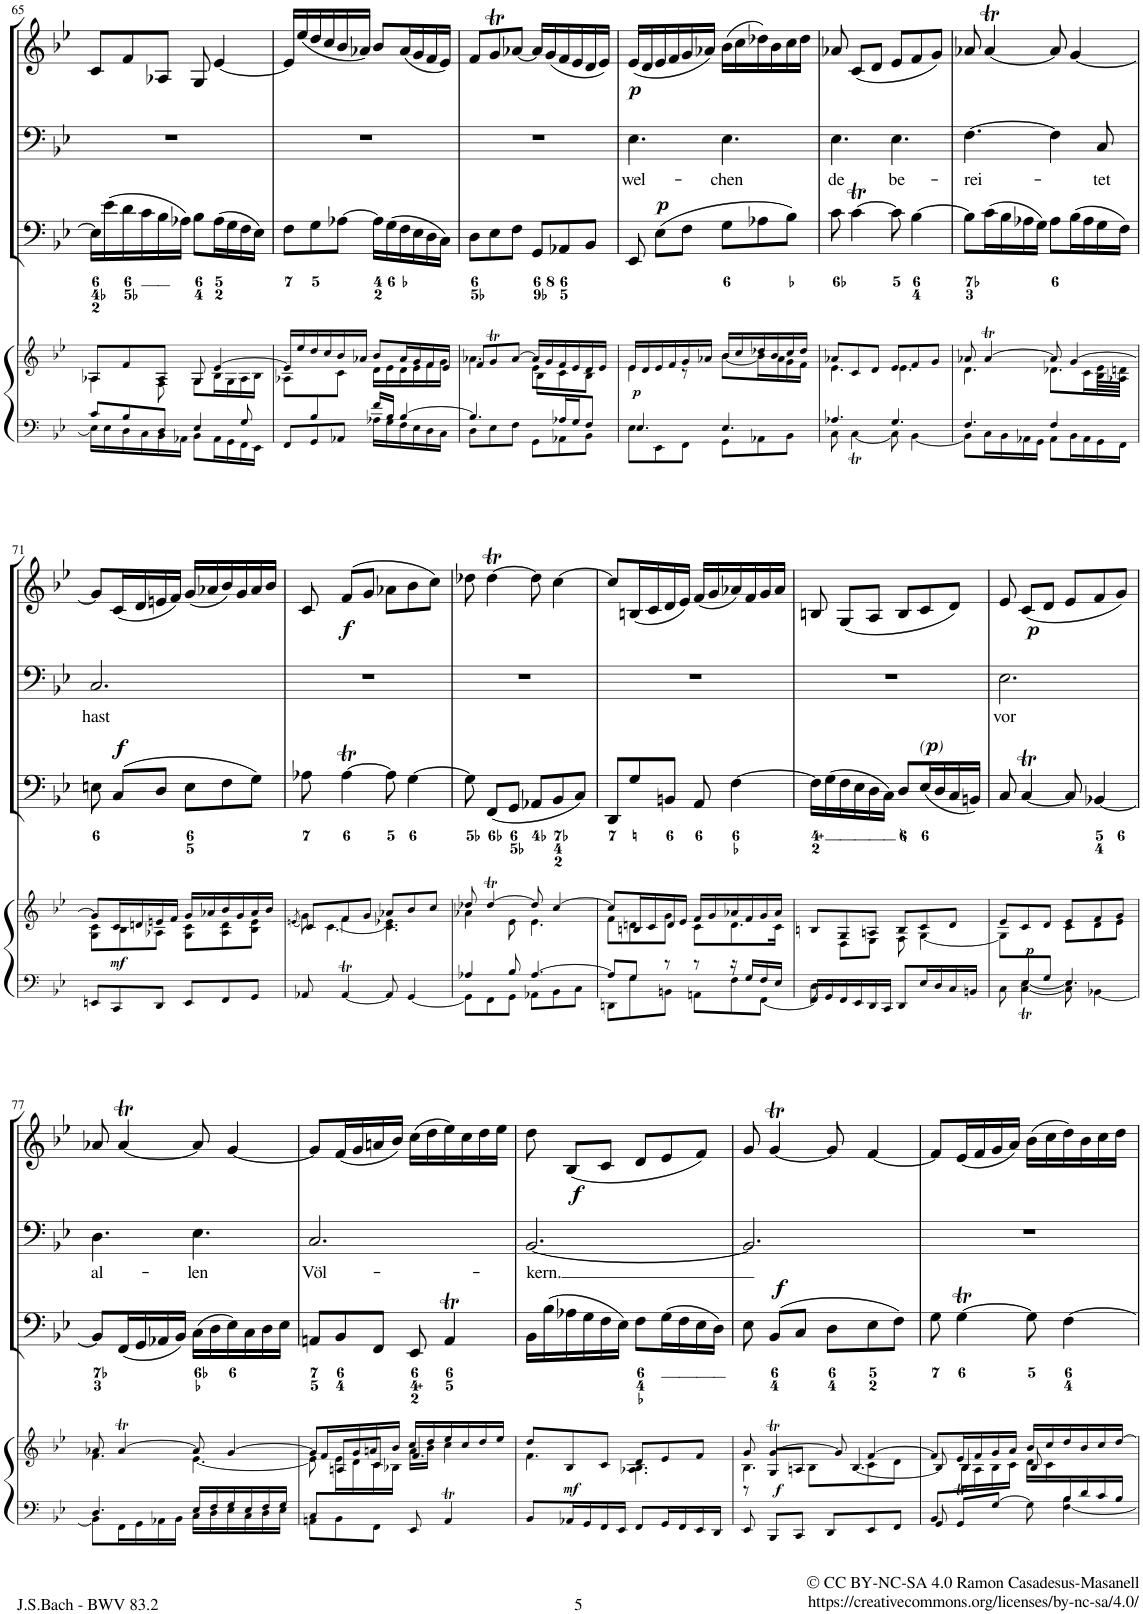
**kern	**kern	**dynam	**kern	**dynam	**kern	**text	**kern	**dynam
*part4	*part4	*part4	*part3	*part3	*part2	*part2	*part1	*part1
*staff5	*staff4	*staff4/5	*staff3	*staff3	*staff2	*staff2	*staff1	*staff1
*I"Piano reduction	*	*	*I"Continuo	*	*I"Basso	*	*I"Violinio I.II. e Viola.	*
*I'Pno	*	*	*	*	*	*	*	*
!!LO:PB:g=z
*clefF4	*clefG2	*	*clefF4	*	*clefF4	*	*clefG2	*
*k[b-e-]	*k[b-e-]	*	*k[b-e-]	*	*k[b-e-]	*	*k[b-e-]	*
*M6/8	*M6/8	*	*M6/8	*	*M6/8	*	*M6/8	*
=65	=65	=65	=65	=65	=65	=65	=65	=65
*^	*^	*	*	*	*	*	*	*
8c/L	16E-\LL]	8A-X/L	4A-\	.	16E-\LL]	.	2.r	.	8c/L	.
.	16E-\	.	.	.	(16e-\	.	.	.	.	.
8B-/	16D\	8f/	.	.	16d\	.	.	.	8f/	.
.	16C\	.	.	.	16c\	.	.	.	.	.
8D/J	16BB-\	8A-/J	8F\	.	16B-\	.	.	.	8A-X/J	.
.	16AA-X\JJ	.	.	.	16A-X\JJ)	.	.	.	.	.
4E-/	8BB-\L	8G/	8G\L	.	8B-\L	.	.	.	8G/	.
.	16AA-\L	[4e-/	16B-\L	.	(16A-\L	.	.	.	[4e-/	.
.	16GG\	.	16G\	.	16G\	.	.	.	.	.
8G/	16FF\	.	16A-\	.	16F\	.	.	.	.	.
.	16EE-\JJ	.	16B-\JJ	.	16E-\JJ)	.	.	.	.	.
=66	=66	=66	=66	=66	=66	=66	=66	=66	=66	=66
*	*^	*	*	*	*	*	*	*	*	*
8ryy	4.ryy	8FF/L	16e-/LL]	8A-X\L	.	8F\L	.	2.r	.	16e-/LL]	.
.	.	.	16ee-/	.	.	.	.	.	.	(16ee-/	.
8B-/	.	8GG/	16dd/	8ryy	.	8G\	.	.	.	16dd/	.
.	.	.	16cc/	.	.	.	.	.	.	16cc/	.
2ryy	.	8AA-X/J	16b-/	8c\J	.	[8A-X\J	.	.	.	16b-/	.
.	.	.	16a-X/JJ	.	.	.	.	.	.	16a-X/JJ)	.
.	16f/LL	16A-X\LL	8b-/L	16d\LL	.	16A-\LL]	.	.	.	8b-/L	.
.	16B-/JJ	16G\	.	16e-\	.	(16G\	.	.	.	.	.
.	[4B-/	16F\	16a-/L	16d\	.	16F\	.	.	.	(16a-/L	.
.	.	16E-\	16g/	16e-\	.	16E-\	.	.	.	16g/	.
.	.	16D\	16f/	16f\	.	16D\	.	.	.	16f/	.
.	.	16C\JJ	16e-/JJ	16g\JJ	.	16C\JJ)	.	.	.	16e-/JJ)	.
*	*v	*v	*	*	*	*	*	*	*	*	*
=67	=67	=67	=67	=67	=67	=67	=67	=67	=67	=67
*	*	*	*^	*	*	*	*	*	*	*
4.B-/]	8D\L	8f/L	4.a-X\	4.ryy	.	8D\L	.	2.r	.	8f/L	.
.	8E-\	8gT/	.	.	.	8E-\	.	.	.	8gT/	.
.	8F\J	[8a-/J	.	.	.	8F\J	.	.	.	[8a-X/J	.
8ryy	8GG\L	16a-/LL]	8e-\L	8B-\L	.	8GG/L	.	.	.	16a-/LL]	.
.	.	16g/	.	.	.	.	.	.	.	(16g/	.
16A-X/L	8AA-X\	16f/	8c\	4ryy	.	8AA-X/	.	.	.	16f/	.
16G/J	.	16e-/	.	.	.	.	.	.	.	16e-/	.
8F/J	8BB-\J	16d/	8B-\J	.	.	8BB-/J	.	.	.	16d/	.
.	.	16e-/JJ	.	.	.	.	.	.	.	16e-/JJ)	.
*	*	*	*v	*v	*	*	*	*	*	*	*
=68	=68	=68	=68	=68	=68	=68	=68	=68	=68	=68
!	!	!	!	!LO:DY:b	!	!	!	!LO:LY:b	!	!LO:DY:b
4.E-/	8E-\L	16e-/LL	4e-\	p	8EE-/	.	4.E-\	wel-	(16e-/LL	p
.	.	16d/	.	.	.	.	.	.	16d/	.
!	!	!	!	!	!	!LO:DY:a	!	!	!	!
.	8EE-\	16e-/	.	.	(8E-\L	p	.	.	16e-/	.
.	.	16f/	.	.	.	.	.	.	16f/	.
.	8FF\J	16g/	8r	.	8F\J	.	.	.	16g/	.
.	.	16a-X/JJ	.	.	.	.	.	.	16a-X/JJ)	.
!	!	!	!	!	!	!	!	!LO:LY:b	!	!
4.E-/	8GG\L	16b-/LL	[8b-\L	.	8G\L	.	4.E-\	-chen	(16b-\LL	.
.	.	16cc/	.	.	.	.	.	.	16cc\	.
.	8AA-X\	16dd-X/	16b-\L]	.	8A-X\	.	.	.	16dd-X\)	.
.	.	16b-/	16a-\	.	.	.	.	.	16b-\	.
.	8BB-\J	16cc/	16g\	.	8B-\J)	.	.	.	16cc\	.
.	.	16dd-/JJ	16f\JJ	.	.	.	.	.	16dd-\JJ	.
=69	=69	=69	=69	=69	=69	=69	=69	=69	=69	=69
!	!	!	!	!	!	!	!	!LO:LY:b	!	!
4.A-X/	8C\	8a-X/L	4.e-\	.	8c\	.	4.E-\	de	8a-X/	.
.	[4CT\	8c/	.	.	[4cT\	.	.	.	(8c/L	.
.	.	8d/J	.	.	.	.	.	.	8d/J	.
!	!	!	!	!	!	!	!	!LO:LY:b	!	!
4.G/	8C\]	8e-/L	4.e-\	.	8c\]	.	4.E-\	be-	8e-/L	.
.	[4BB-\	8f/	.	.	[4B-\	.	.	.	8f/	.
.	.	8g/J	.	.	.	.	.	.	8g/J)	.
=70	=70	=70	=70	=70	=70	=70	=70	=70	=70	=70
*	*	*	*^	*	*	*	*	*	*	*
!	!	!	!	!	!	!	!	!	!LO:LY:b	!	!
4.F/	8BB-\L]	8a-X/	4.d\	8ryy	.	8B-\L]	.	[4.F\	-rei-	8a-X/	.
*	*	*	*v	*v	*	*	*	*	*	*	*
.	16C\L	[4a-T/	.	.	(16c\L	.	.	.	[4a-T/	.
.	16BB-\	.	.	.	16B-\	.	.	.	.	.
.	16AA-X\	.	.	.	16A-X\	.	.	.	.	.
.	16GG\JJ	.	.	.	16G\JJ)	.	.	.	.	.
4F/	8AA-\L	8a-/]	8.d-X\L	.	8A-\L	.	4F\]	.	8a-/]	.
.	16BB-\L	[4g/	.	.	(16B-\L	.	.	.	[4g/	.
.	16AA-\	.	16c\L	.	16A-\	.	.	.	.	.
*	*	*	*^	*	*	*	*	*	*	*
!	!	!	!	!	!	!	!	!	!LO:LY:b	!	!
8ryy	16GG\	.	16B-\	16e-\LL	.	16G\	.	8C/	-tet	.	.
.	16FF\JJ	.	16A-X\JJ	16dn\JJ	.	16F\JJ)	.	.	.	.	.
!!LO:LB:g=z
=71	=71	=71	=71	=71	=71	=71	=71	=71	=71	=71	=71
!	!	!	!	!	!	!	!	!	!LO:LY:b	!	!
*v	*v	*	*	*	*	*	*	*	*	*	*
*	*	*v	*v	*	*	*	*	*	*	*
8EEn/L	8g/L]	8G\ 8c\L	.	8En\	.	2.C/	hast	8g/L]	.
!	!	!	!LO:DY:b	!	!LO:DY:a	!	!	!	!
8CC/	16c/L	8B-\	mf	(8C/L	f	.	.	(16c/L	.
.	16dn/	.	.	.	.	.	.	16d/	.
8DD/J	16en/	8A-X\J	.	8D/J	.	.	.	16en/	.
.	16f/JJ	.	.	.	.	.	.	16f/JJ)	.
8EE/L	16g/LL	8G\ 8c\L	.	8E\L	.	.	.	(16g/LL	.
.	16a-X/	.	.	.	.	.	.	16a-X/	.
8FF/	16b-/	8A-\ 8d\	.	8F\	.	.	.	16b-/)	.
.	16g/	.	.	.	.	.	.	16g/	.
8GG/J	16a-/	8B-\ 8e\J	.	8G\J)	.	.	.	16a-/	.
.	16b-/JJ	.	.	.	.	.	.	16b-/JJ	.
=72	=72	=72	=72	=72	=72	=72	=72	=72	=72
*	*	*^	*	*	*	*	*	*	*
.	.	.	(8qen/	.	.	.	.	.	.	.
8AA-X/	8c/L	[4.c\	8g\)	.	8A-X\	.	2.r	.	8c/	.
!	!	!	!	!	!	!	!	!	!	!LO:DY:b
[4AA-T/	8f/	.	4f\	.	[4A-T\	.	.	.	(8f/L	f
.	8g/J	.	.	.	.	.	.	.	8g/J	.
8AA-/]	8a-X/L	4.c\] 4.e-X\	4.ryy	.	8A-\]	.	.	.	8a-X\L	.
[<4GG/	8b-/	.	.	.	[4G\	.	.	.	8b-\	.
.	8cc/J	.	.	.	.	.	.	.	8cc\J)	.
*	*	*v	*v	*	*	*	*	*	*	*
=73	=73	=73	=73	=73	=73	=73	=73	=73	=73
*^	*	*	*	*	*	*	*	*	*
4A-X/	8GG\L]	8dd-X/	4a-X\	.	8G\]	.	2.r	.	8dd-X\	.
.	8FF\	[4dd-T/	.	.	(8FF/L	.	.	.	[4dd-T\	.
8B-/	8GG\J	.	8e-\	.	8GG/J	.	.	.	.	.
[4.A-/	8AA-X\L	8dd-/]	4.e-\	.	8AA-X/L	.	.	.	8dd-\]	.
.	8BB-\	[4cc/	.	.	8BB-/	.	.	.	[4cc\	.
.	8C\J	.	.	.	8C/J)	.	.	.	.	.
=74	=74	=74	=74	=74	=74	=74	=74	=74	=74	=74
8A-/L]	8DDn\L	8cc/L]	8f\L	.	8DD/L	.	2.r	.	8cc/L]	.
8G/J	8G\	16Bn/L	8dn\	.	8G/	.	.	.	(16Bn/L	.
.	.	16c/	.	.	.	.	.	.	16c/	.
8r	8BBn\J	16d/	8g\J	.	8BBn/J	.	.	.	16d/	.
.	.	16e-/JJ	.	.	.	.	.	.	16e-/JJ)	.
8r	8AAn\L	16f/LL	8c\L	.	8AA/	.	.	.	(16f/LL	.
.	.	16g/	.	.	.	.	.	.	16g/	.
16r	8F\	16a-X/	8.d\	.	[4F\	.	.	.	16a-X/)	.
16G/LL	.	16f/	.	.	.	.	.	.	16f/	.
16F/	[8FF\J	16g/	.	.	.	.	.	.	16g/	.
16E-/JJ	.	16a-/JJ	16c\Jk	.	.	.	.	.	16a-/JJ	.
=75	=75	=75	=75	=75	=75	=75	=75	=75	=75	=75
8D\	16FF/LL]	8Bn/L	8ryy	.	16F\LL]	.	2.r	.	8Bn/	.
.	16GG/	.	.	.	(16G\	.	.	.	.	.
2ryy	16FF/	8G/	8D\L	.	16F\	.	.	.	(8G/L	.
.	16EE-/	.	.	.	16E-\	.	.	.	.	.
.	16DD/	8An/J	8E-\J	.	16D\	.	.	.	8A/J	.
.	16CC/JJ	.	.	.	16C\JJ)	.	.	.	.	.
.	8DD/L	8B/L	8F\	.	8D/L	.	.	.	8B/L	.
!	!	!	!	!	!	!LO:DY:a	!	!	!	!
!	!	!	!	!	!	!LO:DY:n=1:a	!	!	!	!
!	!	!	!	!	!	!LO:DY:n=2:a	!	!	!	!
.	16E-/L	8c/	[4G\	.	(16E-/L	other-dynamics p other-dynamics	.	.	8c/	.
.	16D/	.	.	.	16D/	.	.	.	.	.
8ryy	16C/	8d/J	.	.	16C/	.	.	.	8d/J)	.
.	16BBn/JJ	.	.	.	16BBn/JJ)	.	.	.	.	.
=76	=76	=76	=76	=76	=76	=76	=76	=76	=76	=76
*	*	*	*^	*	*	*	*	*	*	*
!	!	!	!	!	!	!	!	!	!LO:LY:b	!	!
8ryy	8C\	8e-/L	4.ryy	8G\L]	.	8C/	.	2.E-\	vor	8e-/	.
!	!	!	!	!	!LO:DY:b	!	!	!	!	!	!LO:DY:b
8E-/	[4C\T [4E-\T	8c/	.	2ryy	p	[4CT/	.	.	.	(8c/L	p
8G/J	.	8d/J	.	.	.	.	.	.	.	8d/J	.
4.E-/]	8C\]	8e-/L	8c\L	.	.	8C/]	.	.	.	8e-/L	.
.	[4BB-X\	8f/	8d\	.	.	[4BB-X/	.	.	.	8f/	.
.	.	8g/J	8e-\J	8ryy	.	.	.	.	.	8g/J)	.
!!LO:LB:g=z
=77	=77	=77	=77	=77	=77	=77	=77	=77	=77	=77	=77
!	!	!	!	!	!	!	!	!	!LO:LY:b	!	!
*	*	*	*v	*v	*	*	*	*	*	*	*
4.D/	8BB-\L]	8a-X/	4.f\	.	8BB-/L]	.	4.D\	al-	8a-X/	.
.	16FF\L	[4a-T/	.	.	(16FF/L	.	.	.	[4a-T/	.
.	16GG\	.	.	.	16GG/	.	.	.	.	.
.	16AA-X\	.	.	.	16AA-X/	.	.	.	.	.
.	16BB-\JJ	.	.	.	16BB-/JJ)	.	.	.	.	.
!	!	!	!	!	!	!	!	!LO:LY:b	!	!
16E-/LL	16C\LL	8a-/]	[4.e-\	.	(16C\LL	.	4.E-\	-len	8a-/]	.
16F/	16D\	.	.	.	16D\	.	.	.	.	.
16G/	16E-\	[4g/	.	.	16E-\)	.	.	.	[4g/	.
16E-/	16C\	.	.	.	16C\	.	.	.	.	.
16F/	16D\	.	.	.	16D\	.	.	.	.	.
16G/JJ	16E-\JJ	.	.	.	16E-\JJ	.	.	.	.	.
=78	=78	=78	=78	=78	=78	=78	=78	=78	=78	=78
*	*	*	*^	*	*	*	*	*	*	*
!	!	!	!	!	!	!	!	!	!LO:LY:b	!	!
8C/L	8AAn\L	8g/L]	8ryy	8e-\]	.	8AAn/L	.	2.C/	Völ-	8g/L]	.
2ryy	8BB-\	16f/L	16e-\L	8An/L	.	8BB-/	.	.	.	(16f/L	.
.	.	16g/	16d\	.	.	.	.	.	.	16g/	.
.	8FF\J	16an/	16c\	8c/J	.	8FF/J	.	.	.	16an/	.
.	.	16b-/JJ	16B-X\JJ	.	.	.	.	.	.	16b-/JJ)	.
.	8EE-/	16cc/LL	16a\LL	4.f/	.	8EE-/	.	.	.	(16cc\LL	.
.	.	16dd/	16b-\JJ	.	.	.	.	.	.	16dd\	.
.	4AAt/	16ee-/	4cc\	.	.	4AAt/	.	.	.	16ee-\)	.
.	.	16cc/	.	.	.	.	.	.	.	16cc\	.
8ryy	.	16dd/	.	.	.	.	.	.	.	16dd\	.
.	.	16ee-/JJ	.	.	.	.	.	.	.	16ee-\JJ	.
*v	*v	*	*	*	*	*	*	*	*	*	*
*	*	*v	*v	*	*	*	*	*	*	*
=79	=79	=79	=79	=79	=79	=79	=79	=79	=79
!	!	!	!	!	!	!	!LO:LY:b	!	!
8BB-/L	8dd/L	4.f\	.	16BB-\LL	.	[2.BB-/	-kern.	8dd\	.
.	.	.	.	(16B-\	.	.	.	.	.
!	!	!	!LO:DY:b	!	!	!	!	!	!LO:DY:b
16AA-X/L	8B-/	.	mf	16A-X\	.	.	.	(8B-/L	f
16GG/	.	.	.	16G\	.	.	.	.	.
16FF/	8c/J	.	.	16F\	.	.	.	8c/J	.
16EE-/JJ	.	.	.	16E-\JJ)	.	.	.	.	.
8FF/L	8d/L	4.A-X\ 4.B-\	.	8F\L	.	.	.	8d/L	.
16GG/L	8e-/	.	.	(16G\L	.	.	.	8e-/	.
16FF/	.	.	.	16F\	.	.	.	.	.
16EE-/	8f/J	.	.	16E-\	.	.	.	8f/J)	.
16DD/JJ	.	.	.	16D\JJ)	.	.	.	.	.
=80	=80	=80	=80	=80	=80	=80	=80	=80	=80
*	*	*^	*	*	*	*	*	*	*
8EE-/	8g/	4.B-\	8r	.	8E-\	.	2.BB-/]	.	8g/	.
!	!	!	!	!LO:DY:a=2	!	!LO:DY:a	!	!	!	!
8BBB-/L	[4gT/	.	8G/L	f	(8BB-/L	f	.	.	[4gT/	.
8CC/J	.	.	8An/J	.	8C/J	.	.	.	.	.
8DD/L	8g/]	[<4.B-/	8B-\L	.	8D\L	.	.	.	8g/]	.
8EE-/	[4f/	.	8c\	.	8E-\	.	.	.	[4f/	.
8FF/J	.	.	8d\J	.	8F\J)	.	.	.	.	.
=81	=81	=81	=81	=81	=81	=81	=81	=81	=81	=81
*^	*	*	*	*	*	*	*	*	*	*
8BB-/L	8GG/	8f/L]	8ryy	8B-/]	.	8G\	.	2.r	.	8f/L]	.
4.ryy	8GGT/L	16e-/L	16B-\L	4B-/	.	[4GT\	.	.	.	(16e-/L	.
.	.	16f/	16A\	.	.	.	.	.	.	16f/	.
.	[8G/J	16g/	16B-\	.	.	.	.	.	.	16g/	.
.	.	16a/JJ	16c\JJ	.	.	.	.	.	.	16a/JJ)	.
.	8G\]	16b-/LL	16d\LL	8B-/	.	8G\]	.	.	.	(16b-\LL	.
.	.	16cc/	16c\	.	.	.	.	.	.	16cc\	.
16B-/	[<4F\ 4B-\	16dd/	4ryy	4ryy	.	[4F\	.	.	.	16dd\)	.
16d/	.	16b-/	.	.	.	.	.	.	.	16b-\	.
16c/	.	16cc/	.	.	.	.	.	.	.	16cc\	.
16B-/JJ	.	[16dd/JJ	.	.	.	.	.	.	.	16dd\JJ	.
*v	*v	*	*	*	*	*	*	*	*	*	*
*	*v	*v	*v	*	*	*	*	*	*	*
=	=	=	=	=	=	=	=	=
*-	*-	*-	*-	*-	*-	*-	*-	*-
